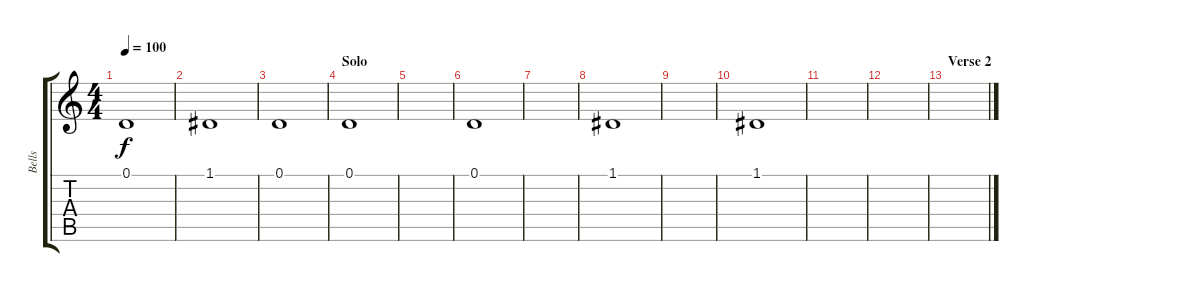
\track ("Bells" "Bells") {instrument tubularbells}
\staff {score tabs}
\tuning (D4 A3 F3 C3 G2 D2) {hide}
\ts (4 4)
\tempo 100
\clef g2
\ks c
0.1.1{dy f} |
1.1.1 |
0.1.1 |
\section ("" "Solo")
0.1.1 |
|
0.1.1 |
|
1.1.1 |
|
1.1.1 |
|
|
\section ("" "Verse 2")
